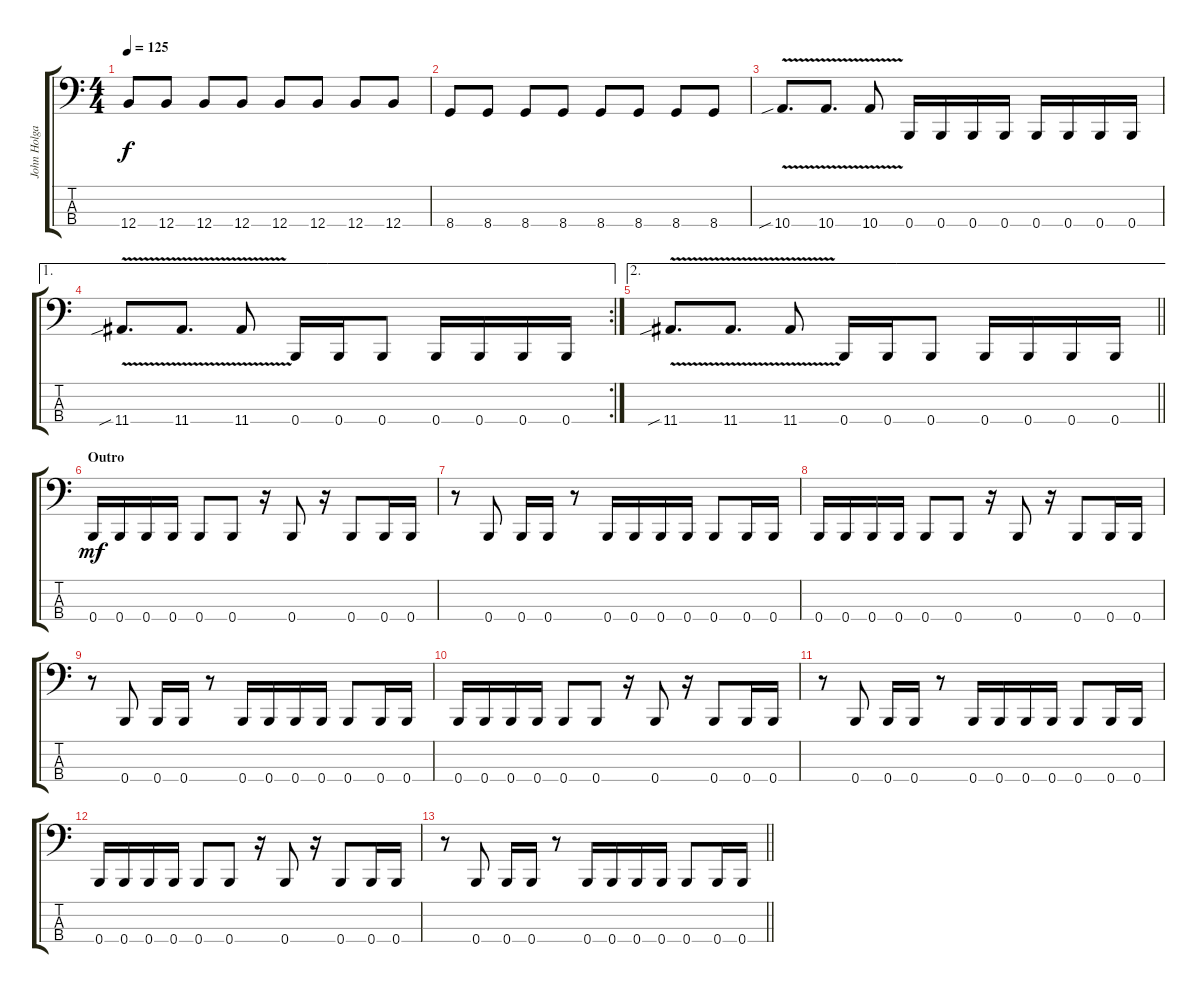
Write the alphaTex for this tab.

\track ("John Holgado" "John Holga") {instrument electricbasspick}
\staff {score tabs}
\tuning (E2 B1 Gb1 B0) {hide}
\ts (4 4)
\tempo 125
\clef f4
\ks c
12.4.8{dy f} 12.4.8 12.4.8 12.4.8 12.4.8 12.4.8 12.4.8 12.4.8 |
8.4.8 8.4.8 8.4.8 8.4.8 8.4.8 8.4.8 8.4.8 8.4.8 |
10.4{v sib}.8{d} 10.4{v}.8{d} 10.4{v}.8 0.4.16 0.4.16 0.4.16 0.4.16 0.4.16 0.4.16 0.4.16 0.4.16 |
\ae 1
\rc 2
11.4{v sib}.8{d} 11.4{v}.8{d} 11.4{v}.8 0.4.16 0.4.16 0.4.8 0.4.16 0.4.16 0.4.16 0.4.16 |
\ae 2
\barLineRight lightlight
11.4{v sib}.8{d} 11.4{v}.8{d} 11.4{v}.8 0.4.16 0.4.16 0.4.8 0.4.16 0.4.16 0.4.16 0.4.16 |
\section ("" "Outro")
0.4.16{dy mf} 0.4.16 0.4.16 0.4.16 0.4.8 0.4.8 r.16 0.4.8 r.16 0.4.8 0.4.16 0.4.16 |
r.8 0.4.8 0.4.16 0.4.16 r.8 0.4.16 0.4.16 0.4.16 0.4.16 0.4.8 0.4.16 0.4.16 |
0.4.16 0.4.16 0.4.16 0.4.16 0.4.8 0.4.8 r.16 0.4.8 r.16 0.4.8 0.4.16 0.4.16 |
r.8 0.4.8 0.4.16 0.4.16 r.8 0.4.16 0.4.16 0.4.16 0.4.16 0.4.8 0.4.16 0.4.16 |
0.4.16 0.4.16 0.4.16 0.4.16 0.4.8 0.4.8 r.16 0.4.8 r.16 0.4.8 0.4.16 0.4.16 |
r.8 0.4.8 0.4.16 0.4.16 r.8 0.4.16 0.4.16 0.4.16 0.4.16 0.4.8 0.4.16 0.4.16 |
0.4.16 0.4.16 0.4.16 0.4.16 0.4.8 0.4.8 r.16 0.4.8 r.16 0.4.8 0.4.16 0.4.16 |
\barLineRight lightlight
r.8 0.4.8 0.4.16 0.4.16 r.8 0.4.16 0.4.16 0.4.16 0.4.16 0.4.8 0.4.16 0.4.16
